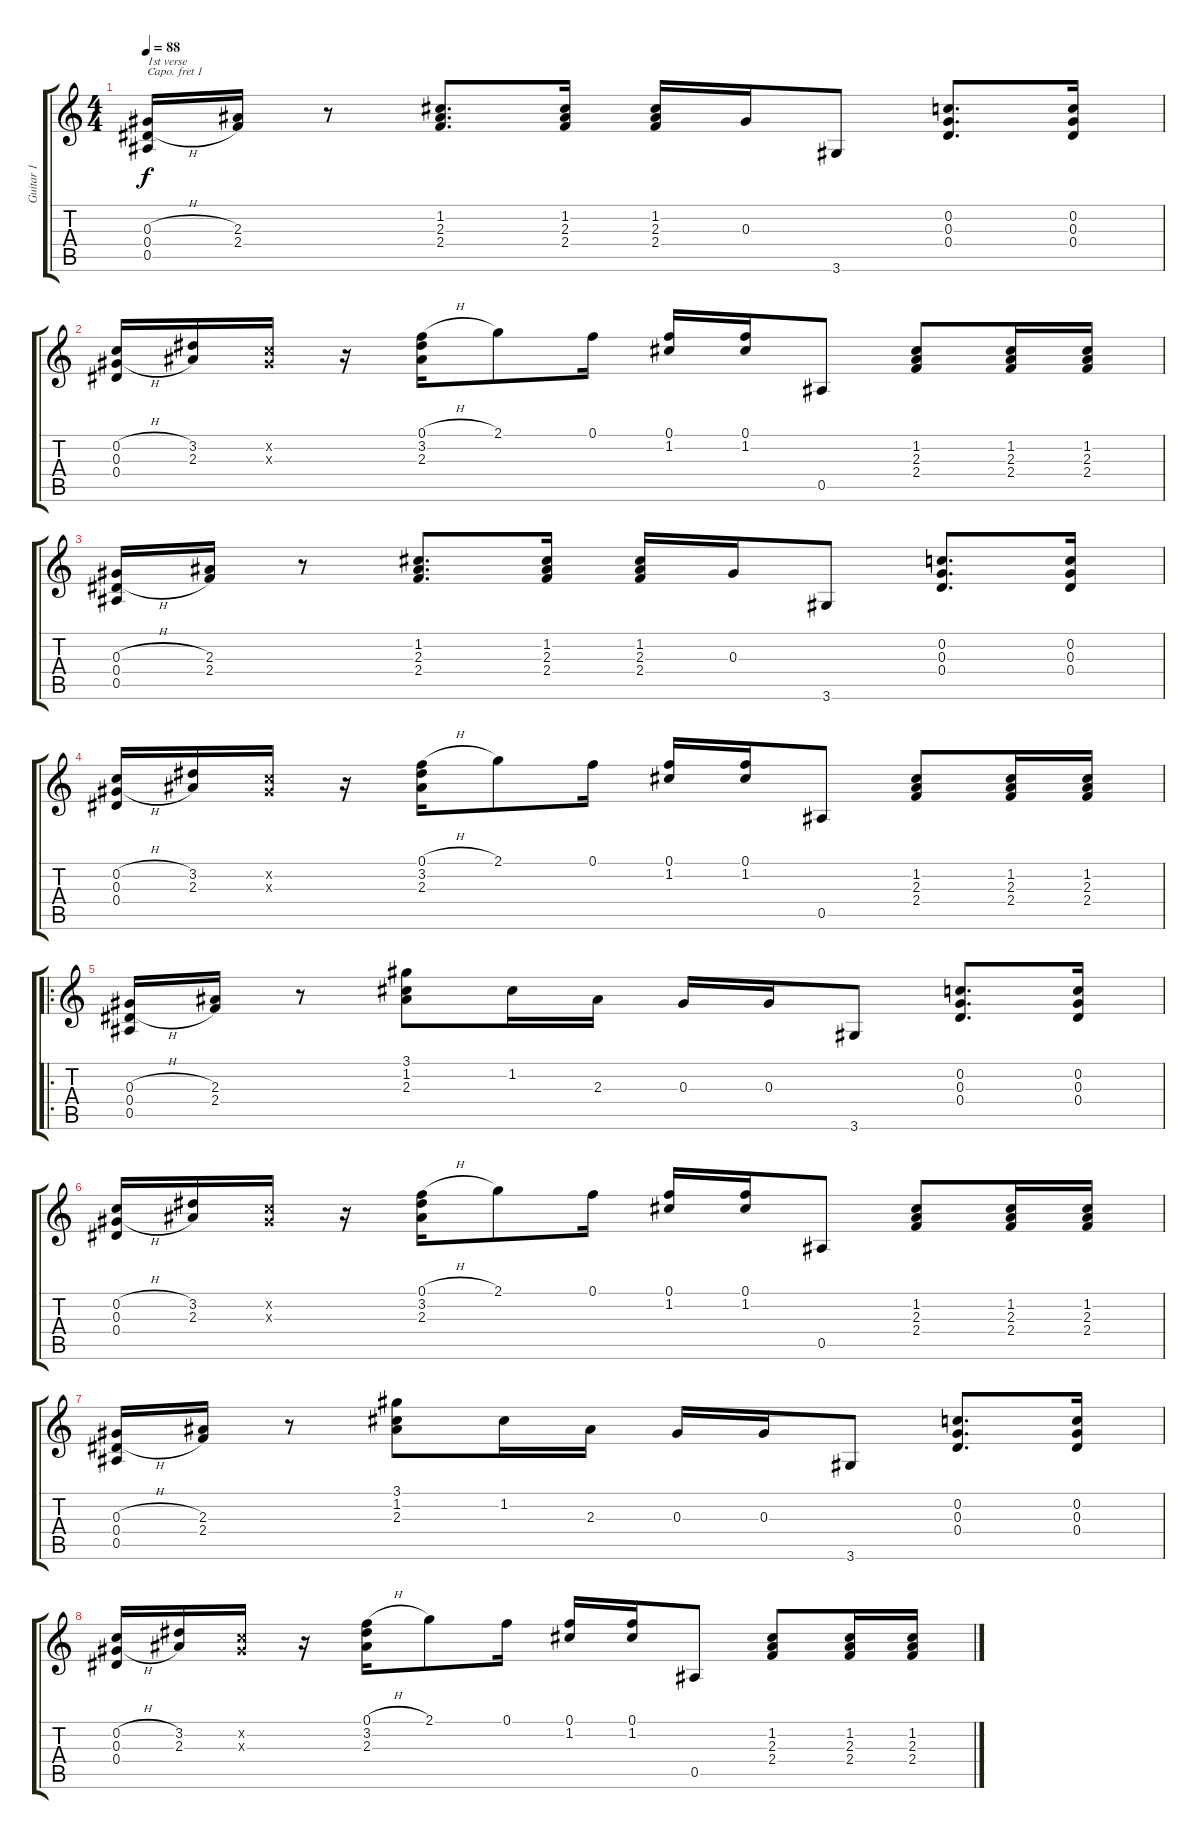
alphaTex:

\track ("Guitar 1" "Guitar 1") {instrument electricguitarjazz}
\staff {score tabs}
\capo 1
\tuning (E4 B3 G3 D3 A2 E2) {hide}
\ts (4 4)
\tempo 88
\clef g2
\ks c
(0.3{h} 0.4{h} 0.5).16{txt "1st verse" dy f} (2.3 2.4).16 r.8 (1.2 2.3 2.4).8{d} (1.2 2.3 2.4).16 (1.2 2.3 2.4).16 0.3.16 3.6.8 (0.2 0.3 0.4).8{d} (0.2 0.3 0.4).16 |
(0.2{h} 0.3{h} 0.4).16 (3.2 2.3).16 (0.2{x} 0.3{x}).16 r.16 (0.1{h} 3.2 2.3).16 2.1.8 0.1.16 (0.1 1.2).16 (0.1 1.2).16 0.5.8 (1.2 2.3 2.4).8 (1.2 2.3 2.4).16 (1.2 2.3 2.4).16 |
(0.3{h} 0.4{h} 0.5).16 (2.3 2.4).16 r.8 (1.2 2.3 2.4).8{d} (1.2 2.3 2.4).16 (1.2 2.3 2.4).16 0.3.16 3.6.8 (0.2 0.3 0.4).8{d} (0.2 0.3 0.4).16 |
(0.2{h} 0.3{h} 0.4).16 (3.2 2.3).16 (0.2{x} 0.3{x}).16 r.16 (0.1{h} 3.2 2.3).16 2.1.8 0.1.16 (0.1 1.2).16 (0.1 1.2).16 0.5.8 (1.2 2.3 2.4).8 (1.2 2.3 2.4).16 (1.2 2.3 2.4).16 |
\ro
(0.3{h} 0.4{h} 0.5).16 (2.3 2.4).16 r.8 (3.1 1.2 2.3).8 1.2.16 2.3.16 0.3.16 0.3.16 3.6.8 (0.2 0.3 0.4).8{d} (0.2 0.3 0.4).16 |
(0.2{h} 0.3{h} 0.4).16 (3.2 2.3).16 (0.2{x} 0.3{x}).16 r.16 (0.1{h} 3.2 2.3).16 2.1.8 0.1.16 (0.1 1.2).16 (0.1 1.2).16 0.5.8 (1.2 2.3 2.4).8 (1.2 2.3 2.4).16 (1.2 2.3 2.4).16 |
(0.3{h} 0.4{h} 0.5).16 (2.3 2.4).16 r.8 (3.1 1.2 2.3).8 1.2.16 2.3.16 0.3.16 0.3.16 3.6.8 (0.2 0.3 0.4).8{d} (0.2 0.3 0.4).16 |
(0.2{h} 0.3{h} 0.4).16 (3.2 2.3).16 (0.2{x} 0.3{x}).16 r.16 (0.1{h} 3.2 2.3).16 2.1.8 0.1.16 (0.1 1.2).16 (0.1 1.2).16 0.5.8 (1.2 2.3 2.4).8 (1.2 2.3 2.4).16 (1.2 2.3 2.4).16
